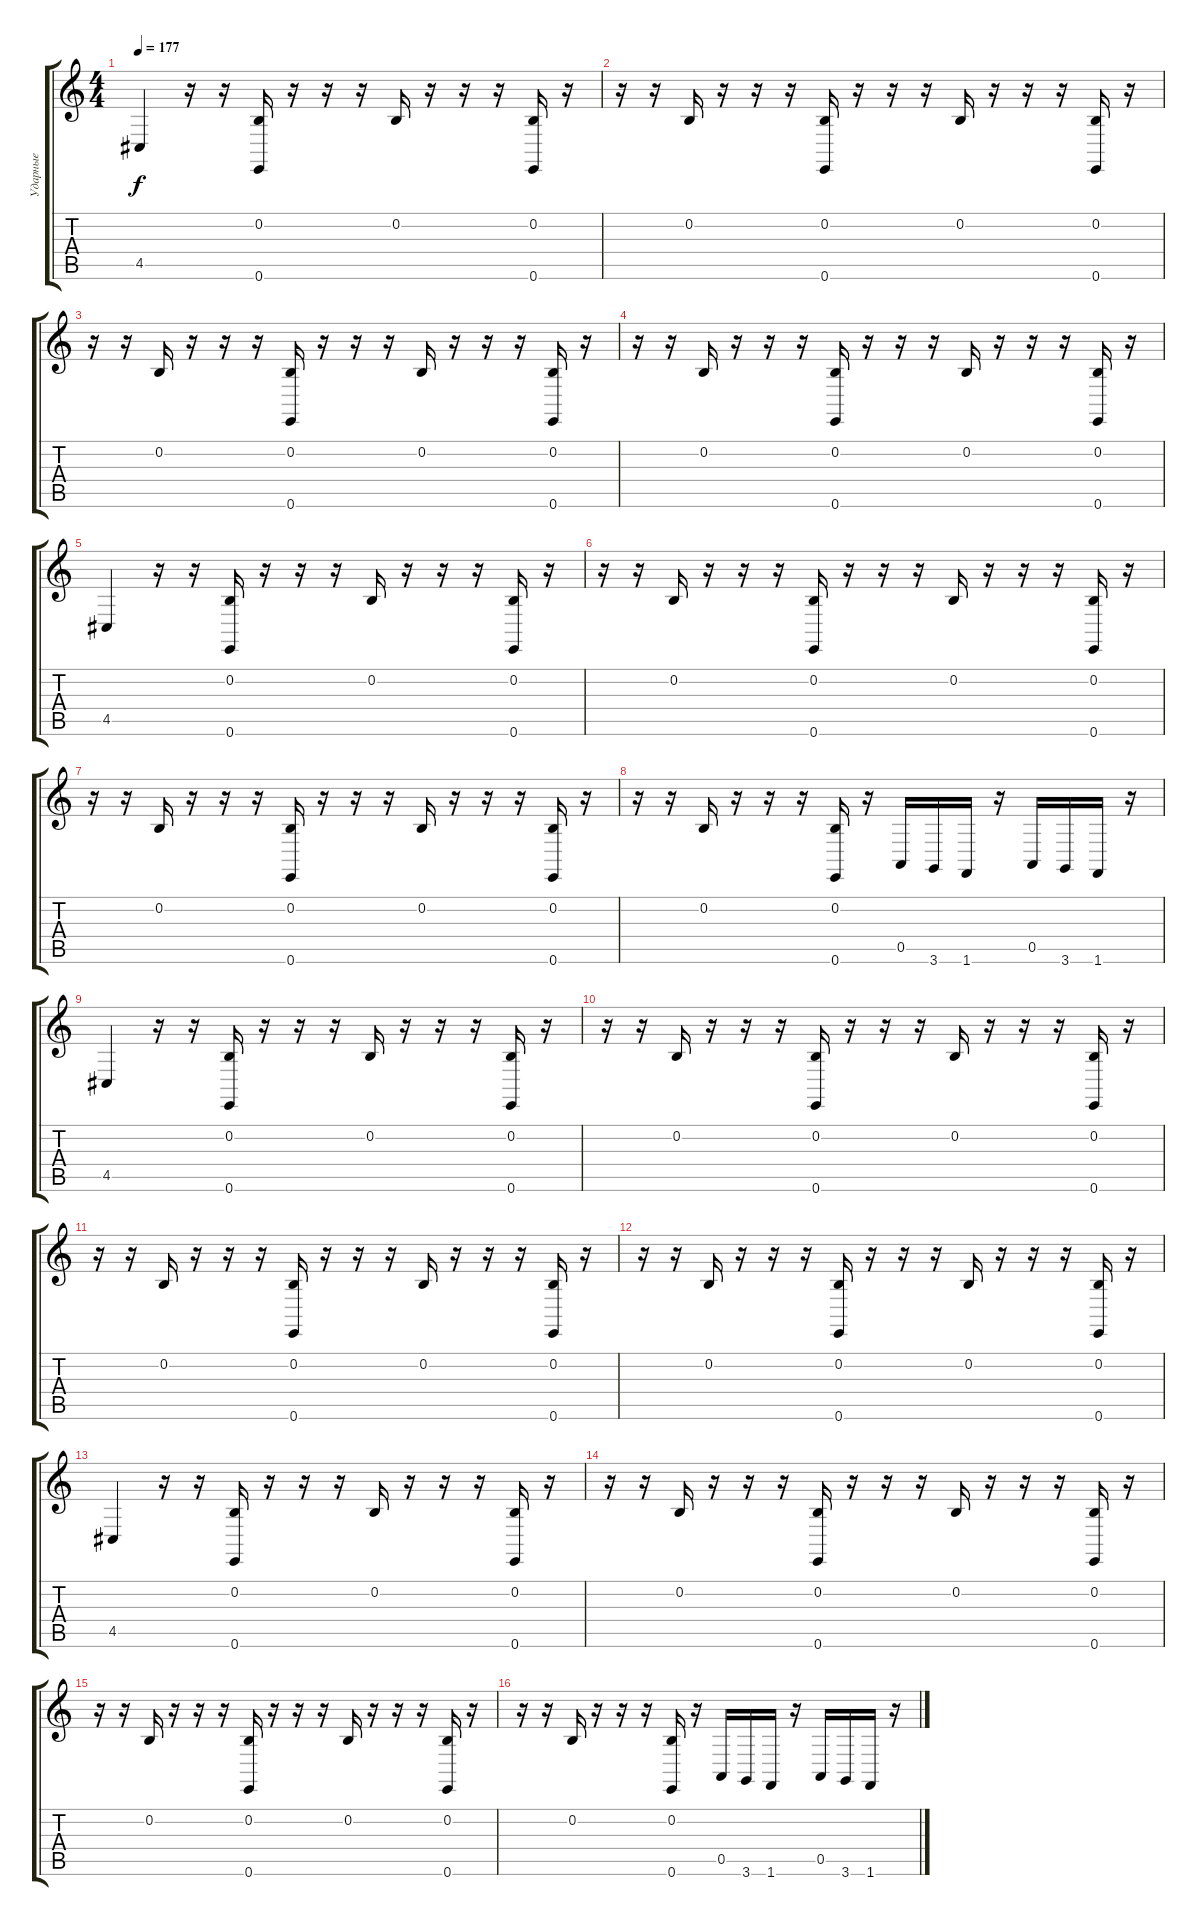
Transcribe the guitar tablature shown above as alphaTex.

\track ("Ударные" "Ударные") {instrument acousticgrandpiano}
\staff {score tabs}
\tuning (E4 B3 G3 D3 A2 E2) {hide}
\ts (4 4)
\tempo 177
\clef g2
\ks c
4.5.4{dy f} r.16 r.16 (0.2 0.6).16 r.16 r.16 r.16 0.2.16 r.16 r.16 r.16 (0.2 0.6).16 r.16 |
r.16 r.16 0.2.16 r.16 r.16 r.16 (0.2 0.6).16 r.16 r.16 r.16 0.2.16 r.16 r.16 r.16 (0.2 0.6).16 r.16 |
r.16 r.16 0.2.16 r.16 r.16 r.16 (0.2 0.6).16 r.16 r.16 r.16 0.2.16 r.16 r.16 r.16 (0.2 0.6).16 r.16 |
r.16 r.16 0.2.16 r.16 r.16 r.16 (0.2 0.6).16 r.16 r.16 r.16 0.2.16 r.16 r.16 r.16 (0.2 0.6).16 r.16 |
4.5.4 r.16 r.16 (0.2 0.6).16 r.16 r.16 r.16 0.2.16 r.16 r.16 r.16 (0.2 0.6).16 r.16 |
r.16 r.16 0.2.16 r.16 r.16 r.16 (0.2 0.6).16 r.16 r.16 r.16 0.2.16 r.16 r.16 r.16 (0.2 0.6).16 r.16 |
r.16 r.16 0.2.16 r.16 r.16 r.16 (0.2 0.6).16 r.16 r.16 r.16 0.2.16 r.16 r.16 r.16 (0.2 0.6).16 r.16 |
r.16 r.16 0.2.16 r.16 r.16 r.16 (0.2 0.6).16 r.16 0.5.16 3.6.16 1.6.16 r.16 0.5.16 3.6.16 1.6.16 r.16 |
4.5.4 r.16 r.16 (0.2 0.6).16 r.16 r.16 r.16 0.2.16 r.16 r.16 r.16 (0.2 0.6).16 r.16 |
r.16 r.16 0.2.16 r.16 r.16 r.16 (0.2 0.6).16 r.16 r.16 r.16 0.2.16 r.16 r.16 r.16 (0.2 0.6).16 r.16 |
r.16 r.16 0.2.16 r.16 r.16 r.16 (0.2 0.6).16 r.16 r.16 r.16 0.2.16 r.16 r.16 r.16 (0.2 0.6).16 r.16 |
r.16 r.16 0.2.16 r.16 r.16 r.16 (0.2 0.6).16 r.16 r.16 r.16 0.2.16 r.16 r.16 r.16 (0.2 0.6).16 r.16 |
4.5.4 r.16 r.16 (0.2 0.6).16 r.16 r.16 r.16 0.2.16 r.16 r.16 r.16 (0.2 0.6).16 r.16 |
r.16 r.16 0.2.16 r.16 r.16 r.16 (0.2 0.6).16 r.16 r.16 r.16 0.2.16 r.16 r.16 r.16 (0.2 0.6).16 r.16 |
r.16 r.16 0.2.16 r.16 r.16 r.16 (0.2 0.6).16 r.16 r.16 r.16 0.2.16 r.16 r.16 r.16 (0.2 0.6).16 r.16 |
r.16 r.16 0.2.16 r.16 r.16 r.16 (0.2 0.6).16 r.16 0.5.16 3.6.16 1.6.16 r.16 0.5.16 3.6.16 1.6.16 r.16
